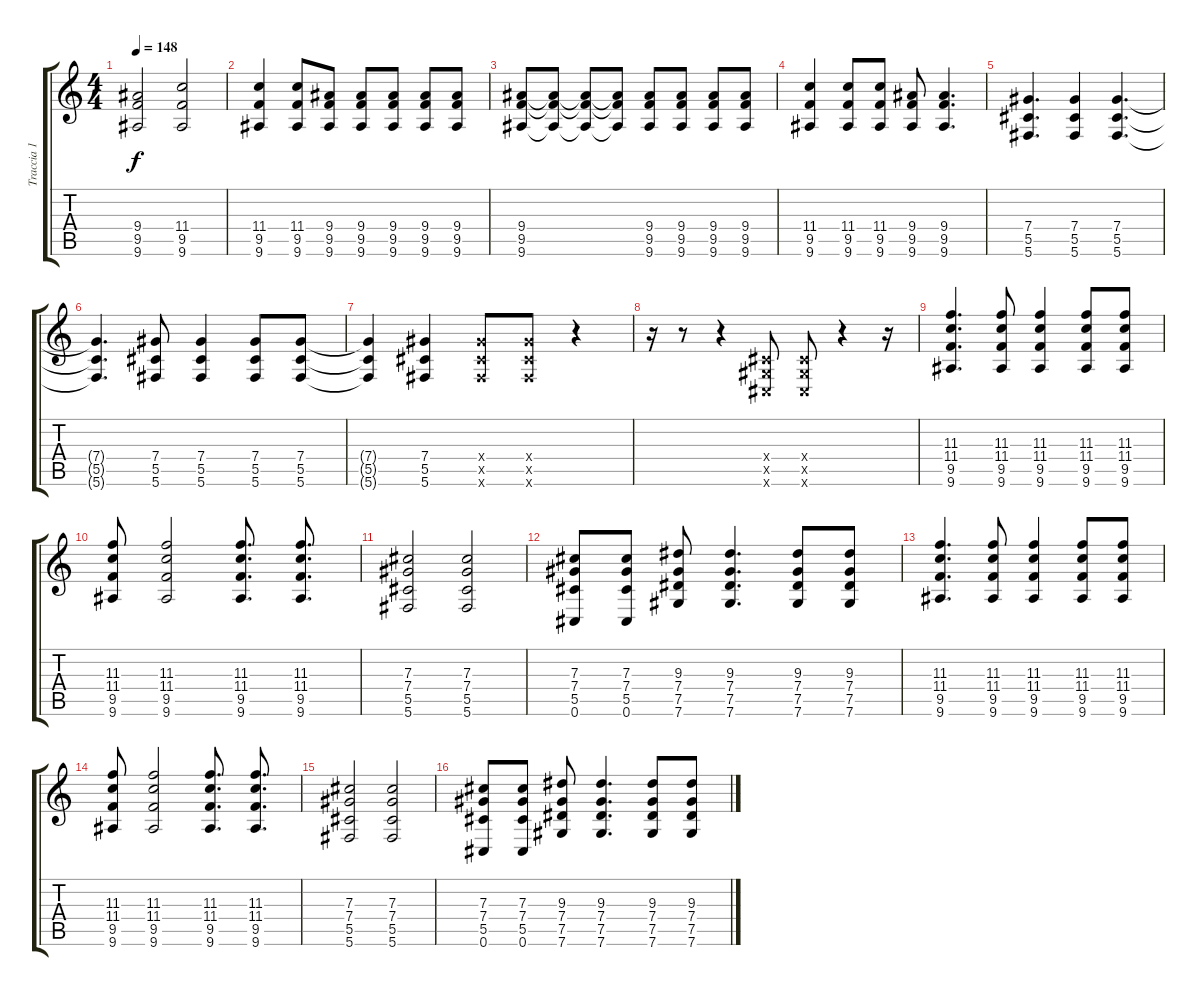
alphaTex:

\track ("Traccia 1" "Traccia 1") {solo instrument electricguitarjazz}
\staff {score tabs}
\tuning (Eb4 Bb3 Gb3 Db3 Ab2 Db2) {hide}
\ts (4 4)
\tempo 148
\clef g2
\ks c
(9.4 9.5 9.6).2{dy f} (11.4 9.5 9.6).2 |
(11.4 9.5 9.6).4 (11.4 9.5 9.6).8 (9.4 9.5 9.6).8 (9.4 9.5 9.6).8 (9.4 9.5 9.6).8 (9.4 9.5 9.6).8 (9.4 9.5 9.6).8 |
(9.4 9.5 9.6).8 (9.4{t} 9.5{t} 9.6{t}).8 (9.4{t} 9.5{t} 9.6{t}).8 (9.4{t} 9.5{t} 9.6{t}).8 (9.4 9.5 9.6).8 (9.4 9.5 9.6).8 (9.4 9.5 9.6).8 (9.4 9.5 9.6).8 |
(11.4 9.5 9.6).4 (11.4 9.5 9.6).8 (11.4 9.5 9.6).8 (9.4 9.5 9.6).8 (9.4 9.5 9.6).4{d} |
(7.4 5.5 5.6).4{d} (7.4 5.5 5.6).4 (7.4 5.5 5.6).4{d} |
(7.4{t} 5.5{t} 5.6{t}).4{d} (7.4 5.5 5.6).8 (7.4 5.5 5.6).4 (7.4 5.5 5.6).8 (7.4 5.5 5.6).8 |
(7.4{t} 5.5{t} 5.6{t}).4 (7.4 5.5 5.6).4 (7.4{x} 5.5{x} 5.6{x}).8{instrument distortionguitar} (7.4{x} 5.5{x} 5.6{x}).8 r.4 |
r.16 r.8 r.4 (0.4{x} 0.5{x} 0.6{x}).8 (0.4{x} 0.5{x} 0.6{x}).8 r.4 r.16 |
(11.3 11.4 9.5 9.6).4{d} (11.3 11.4 9.5 9.6).8 (11.3 11.4 9.5 9.6).4 (11.3 11.4 9.5 9.6).8 (11.3 11.4 9.5 9.6).8 |
(11.3 11.4 9.5 9.6).8 (11.3 11.4 9.5 9.6).2 (11.3 11.4 9.5 9.6).8{d} (11.3 11.4 9.5 9.6).8{d} |
(7.3 7.4 5.5 5.6).2 (7.3 7.4 5.5 5.6).2 |
(7.3 7.4 5.5 0.6).8 (7.3 7.4 5.5 0.6).8 (9.3 7.4 7.5 7.6).8 (9.3 7.4 7.5 7.6).4{d} (9.3 7.4 7.5 7.6).8 (9.3 7.4 7.5 7.6).8 |
(11.3 11.4 9.5 9.6).4{d} (11.3 11.4 9.5 9.6).8 (11.3 11.4 9.5 9.6).4 (11.3 11.4 9.5 9.6).8 (11.3 11.4 9.5 9.6).8 |
(11.3 11.4 9.5 9.6).8 (11.3 11.4 9.5 9.6).2 (11.3 11.4 9.5 9.6).8{d} (11.3 11.4 9.5 9.6).8{d} |
(7.3 7.4 5.5 5.6).2 (7.3 7.4 5.5 5.6).2 |
(7.3 7.4 5.5 0.6).8 (7.3 7.4 5.5 0.6).8 (9.3 7.4 7.5 7.6).8 (9.3 7.4 7.5 7.6).4{d} (9.3 7.4 7.5 7.6).8 (9.3 7.4 7.5 7.6).8
